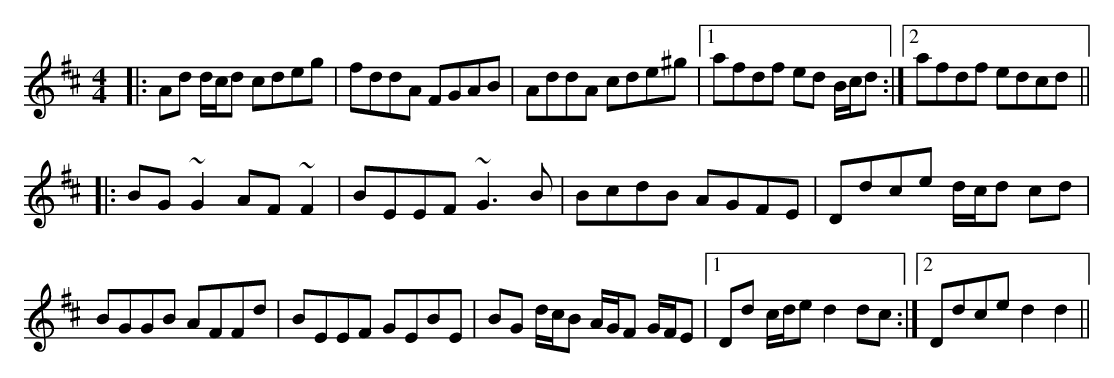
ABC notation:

X:1
M:4/4
K:D
|:Ad d/c/d cdeg|fddA FGAB|AddA cde^g|1 afdf ed B/c/d:|2 afdf edcd||
|:BG ~G2 AF ~F2|BEEF ~G3 B|BcdB AGFE|Ddce d/c/d cd|
BGGB AFFd|BEEF GEBE|BG d/c/B A/G/F G/F/E|1 Dd c/d/e d2 dc:|2 Ddce d2 d2||
